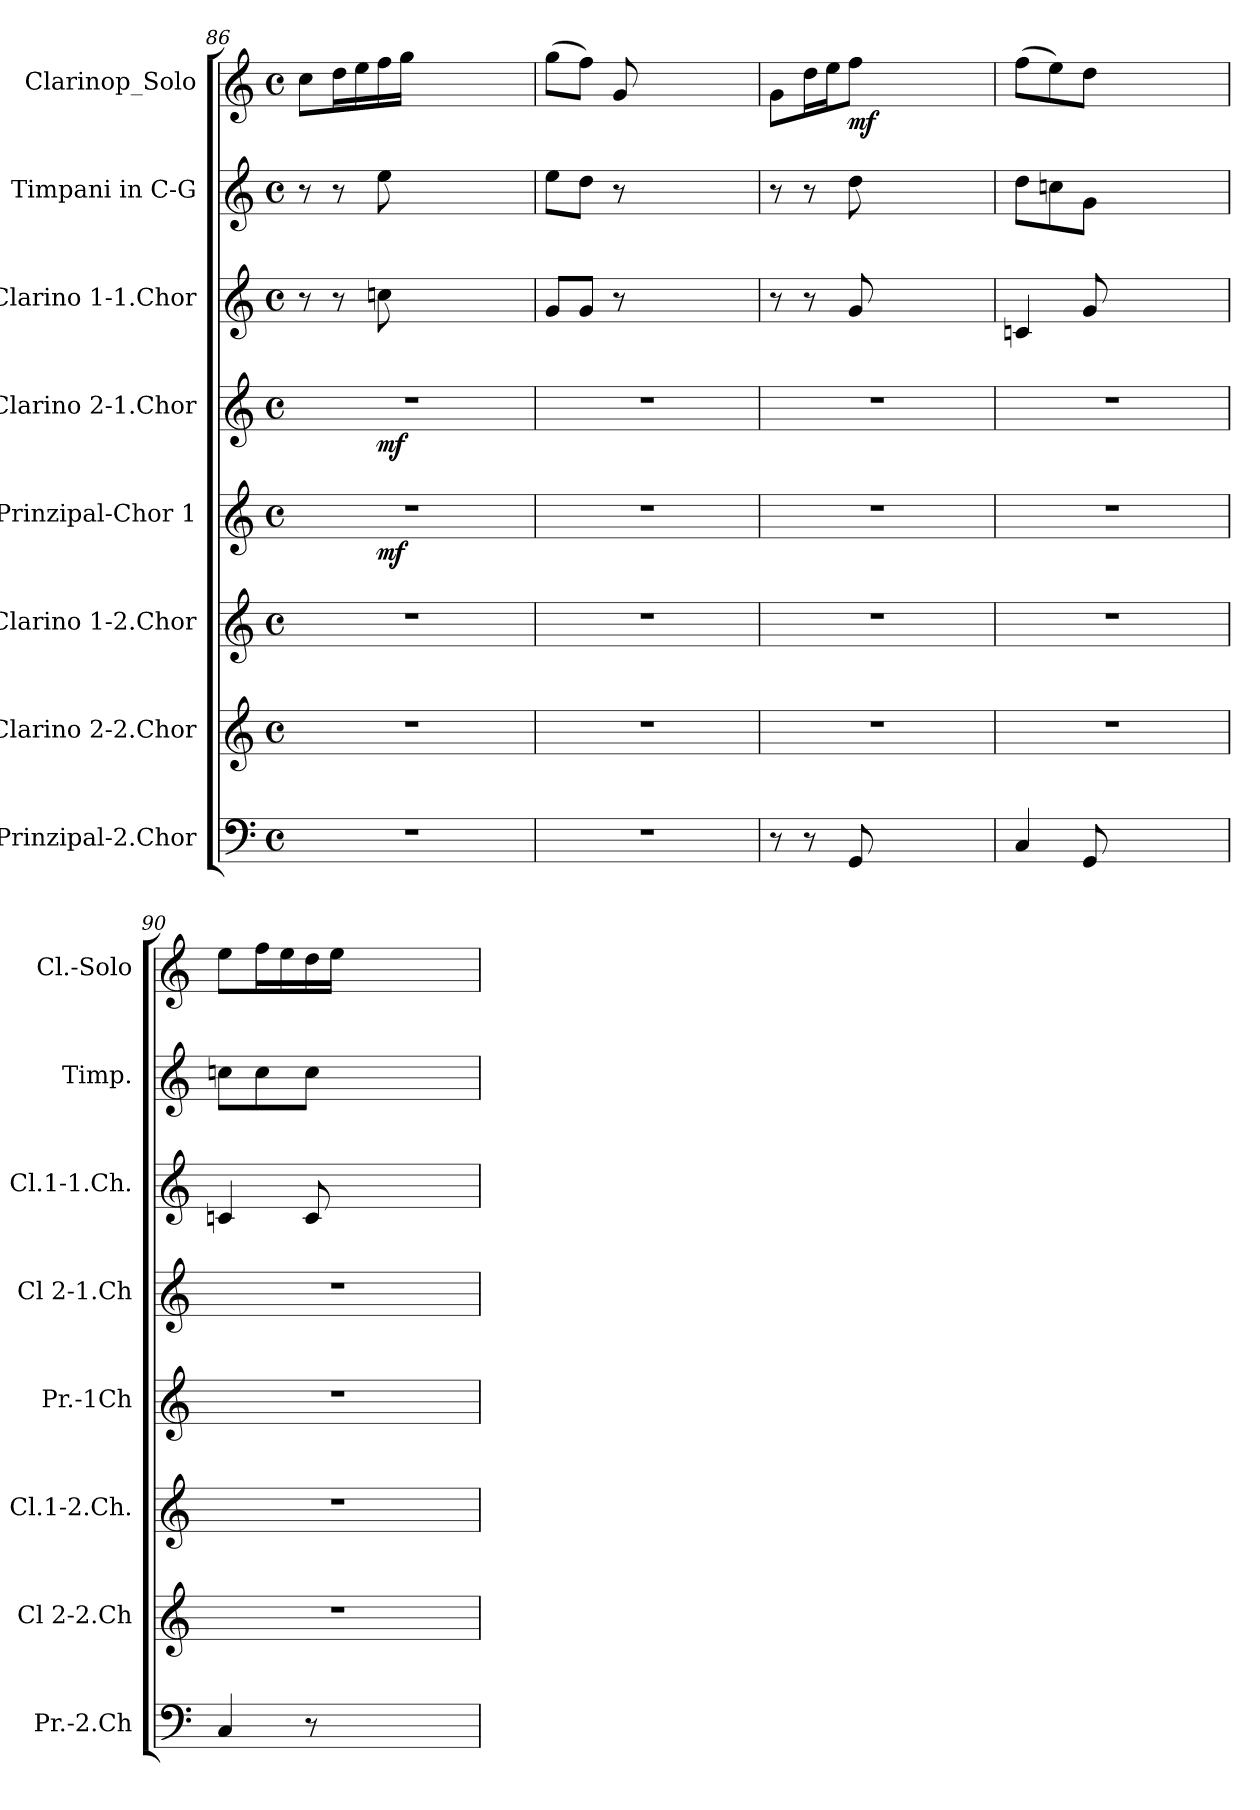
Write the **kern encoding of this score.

**kern	**kern	**kern	**kern	**dynam	**kern	**dynam	**kern	**kern	**kern	**dynam
*part8	*part7	*part6	*part5	*part5	*part4	*part4	*part3	*part2	*part1	*part1
*staff8	*staff7	*staff6	*staff5	*staff5	*staff4	*staff4	*staff3	*staff2	*staff1	*staff1
*I"Prinzipal-2.Chor	*I"Clarino 2-2.Chor	*I"Clarino 1-2.Chor	*I"Prinzipal-Chor 1	*	*I"Clarino 2-1.Chor	*	*I"Clarino 1-1.Chor	*I"Timpani in C-G	*I"Clarinop_Solo	*
*I'Pr.-2.Ch	*I'Cl 2-2.Ch	*I'Cl.1-2.Ch.	*I'Pr.-1Ch	*	*I'Cl 2-1.Ch	*	*I'Cl.1-1.Ch.	*I'Timp.	*I'Cl.-Solo	*
*clefF4	*clefG2	*clefG2	*clefG2	*	*clefG2	*	*clefG2	*clefG2	*clefG2	*
*	*	*ITrd1c2	*ITrd1c2	*	*	*	*ITrd1c2	*ITrd1c2	*	*
*M4/4	*M4/4	*M4/4	*M4/4	*	*M4/4	*	*M4/4	*M4/4	*M4/4	*
*met(c)	*met(c)	*met(c)	*met(c)	*	*met(c)	*	*met(c)	*met(c)	*met(c)	*
=86	=86	=86	=86	=86	=86	=86	=86	=86	=86	=86
*	*	*	*^	*	*^	*	*	*	*	*
1r	1r	1r	1r	4ryy	.	1r	4ryy	.	8r	8r	8ccL	.
.	.	.	.	.	.	.	.	.	8r	8r	16ddL	.
.	.	.	.	.	.	.	.	.	.	.	16ee	.
!	!	!	!	!	!LO:DY:b	!	!	!LO:DY:b	!	!	!	!
.	.	.	.	2.ryy	mf	.	2.ryy	mf	8b-	8dd	16ff	.
.	.	.	.	.	.	.	.	.	.	.	16ggJJ	.
.	.	.	.	.	.	.	.	.	2ryy	2ryy	2ryy	.
.	.	.	.	.	.	.	.	.	8ryy	8ryy	8ryy	.
*	*	*	*v	*v	*	*	*	*	*	*	*	*
*	*	*	*	*	*v	*v	*	*	*	*	*
=87	=87	=87	=87	=87	=87	=87	=87	=87	=87	=87
1r	1r	1r	1r	.	1r	.	8fL	8ddL	(>8ggL	.
.	.	.	.	.	.	.	8fJ	8ccJ	8ffJ)	.
.	.	.	.	.	.	.	8r	8r	8g	.
.	.	.	.	.	.	.	2ryy	2ryy	2ryy	.
.	.	.	.	.	.	.	8ryy	8ryy	8ryy	.
!!LO:LB:g=z
=88	=88	=88	=88	=88	=88	=88	=88	=88	=88	=88
8r	1r	1r	1r	.	1r	.	8r	8r	8gL	.
8r	.	.	.	.	.	.	8r	8r	16ddL	.
.	.	.	.	.	.	.	.	.	16eeJ	.
!	!	!	!	!	!	!	!	!	!	!LO:DY:b
8GG	.	.	.	.	.	.	8f	8cc	8ffJ	mf
2ryy	.	.	.	.	.	.	2ryy	2ryy	2ryy	.
8ryy	.	.	.	.	.	.	8ryy	8ryy	8ryy	.
=89	=89	=89	=89	=89	=89	=89	=89	=89	=89	=89
4C	1r	1r	1r	.	1r	.	4B-	8ccL	(>8ffL	.
.	.	.	.	.	.	.	.	8b-	8ee)	.
8GG	.	.	.	.	.	.	8f	8fJ	8ddJ	.
2ryy	.	.	.	.	.	.	2ryy	2ryy	2ryy	.
8ryy	.	.	.	.	.	.	8ryy	8ryy	8ryy	.
=90	=90	=90	=90	=90	=90	=90	=90	=90	=90	=90
4C	1r	1r	1r	.	1r	.	4B-	8b-L	8eeL	.
.	.	.	.	.	.	.	.	8b-	16ffL	.
.	.	.	.	.	.	.	.	.	16ee	.
8r	.	.	.	.	.	.	8B-	8b-J	16dd	.
.	.	.	.	.	.	.	.	.	16eeJJ	.
2ryy	.	.	.	.	.	.	2ryy	2ryy	2ryy	.
8ryy	.	.	.	.	.	.	8ryy	8ryy	8ryy	.
=	=	=	=	=	=	=	=	=	=	=
*-	*-	*-	*-	*-	*-	*-	*-	*-	*-	*-
